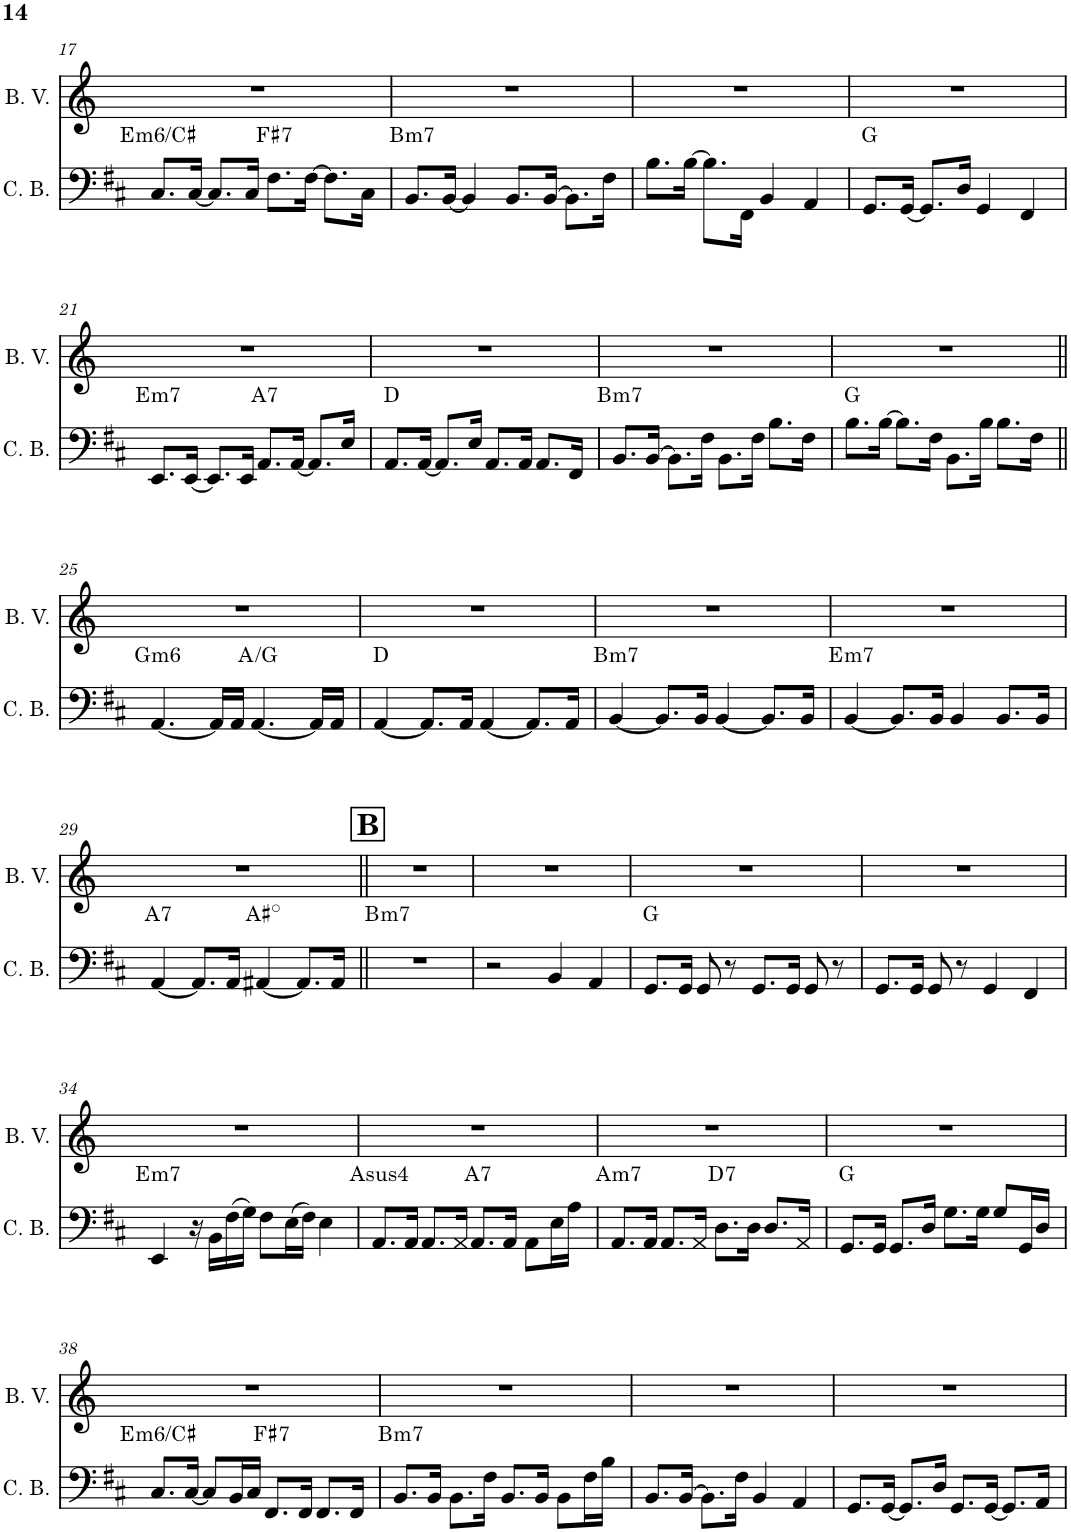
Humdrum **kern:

**kern	**harte	**kern
*part2	*part2	*part1
*staff2	*	*staff1
*I"Contra Baixo	*	*I"Back Vocal
*I'C. B.	*	*I'B. V.
!!LO:PB:g=z
*clefF4	*	*clefG2
*Trd7c12	*	*
*k[f#c#]	*	*k[]
*M4/4	*	*M4/4
=17	=17	=17
!	!LO:H:kt=m6	!
8.C#/L	E:min6/6	1r
[16C#/Jk	.	.
8.C#/L]	.	.
16C#/Jk	.	.
!	!LO:H:kt=7	!
8.F#\L	F#:7	.
[16F#\Jk	.	.
8.F#\L]	.	.
16C#\Jk	.	.
=18	=18	=18
!	!LO:H:kt=m7	!
8.BB/L	B:min7	1r
[16BB/Jk	.	.
4BB/]	.	.
8.BB/L	.	.
[16BB/Jk	.	.
8.BB\L]	.	.
16F#\Jk	.	.
=19	=19	=19
8.B\L	.	1r
[16B\Jk	.	.
8.B\L]	.	.
16FF#\Jk	.	.
4BB/	.	.
4AA/	.	.
=20	=20	=20
8.GG/L	G:maj	1r
[16GG/Jk	.	.
8.GG/L]	.	.
16D/Jk	.	.
4GG/	.	.
4FF#/	.	.
!!LO:LB:g=z
=21	=21	=21
!	!LO:H:kt=m7	!
8.EE/L	E:min7	1r
[16EE/Jk	.	.
8.EE/L]	.	.
16EE/Jk	.	.
!	!LO:H:kt=7	!
8.AA/L	A:7	.
[16AA/Jk	.	.
8.AA/L]	.	.
16E/Jk	.	.
=22	=22	=22
8.AA/L	D:maj	1r
[16AA/Jk	.	.
8.AA/L]	.	.
16E/Jk	.	.
8.AA/L	.	.
16AA/Jk	.	.
8.AA/L	.	.
16FF#/Jk	.	.
=23	=23	=23
!	!LO:H:kt=m7	!
8.BB/L	B:min7	1r
[16BB/Jk	.	.
8.BB\L]	.	.
16F#\Jk	.	.
8.BB\L	.	.
16F#\Jk	.	.
8.B\L	.	.
16F#\Jk	.	.
=24	=24	=24
8.B\L	G:maj	1r
[16B\Jk	.	.
8.B\L]	.	.
16F#\Jk	.	.
8.BB\L	.	.
16B\Jk	.	.
8.B\L	.	.
16F#\Jk	.	.
!!LO:LB:g=z
=25||	=25||	=25||
!	!LO:H:kt=m6	!
[4.AA/	G:min6	1r
16AA/LL]	.	.
16AA/JJ	.	.
[4.AA/	A:maj/b7	.
16AA/LL]	.	.
16AA/JJ	.	.
=26	=26	=26
[4AA/	D:maj	1r
8.AA/L]	.	.
16AA/Jk	.	.
[4AA/	.	.
8.AA/L]	.	.
16AA/Jk	.	.
=27	=27	=27
!	!LO:H:kt=m7	!
[4BB/	B:min7	1r
8.BB/L]	.	.
16BB/Jk	.	.
[4BB/	.	.
8.BB/L]	.	.
16BB/Jk	.	.
=28	=28	=28
!	!LO:H:kt=m7	!
[4BB/	E:min7	1r
8.BB/L]	.	.
16BB/Jk	.	.
4BB/	.	.
8.BB/L	.	.
16BB/Jk	.	.
!!LO:LB:g=z
=29	=29	=29
!	!LO:H:kt=7	!
[4AA/	A:7	1r
8.AA/L]	.	.
16AA/Jk	.	.
[4AA#X/	A#:dim	.
8.AA#/L]	.	.
16AA#/Jk	.	.
!!LO:REH:place=s1:a:B:cj:fs=14:t=B
=30||	=30||	=30||
!	!LO:H:kt=m7	!
1r	B:min7	1r
=31	=31	=31
2r	.	1r
4BB/	.	.
4AA/	.	.
=32	=32	=32
8.GG/L	G:maj	1r
16GG/Jk	.	.
8GG/	.	.
8r	.	.
8.GG/L	.	.
16GG/Jk	.	.
8GG/	.	.
8r	.	.
=33	=33	=33
8.GG/L	.	1r
16GG/Jk	.	.
8GG/	.	.
8r	.	.
4GG/	.	.
4FF#/	.	.
!!LO:LB:g=z
=34	=34	=34
!	!LO:H:kt=m7	!
4EE/	E:min7	1r
16r	.	.
16BB\LL	.	.
(16F#\	.	.
16G\JJ)	.	.
8F#\L	.	.
(16E\L	.	.
16F#\JJ)	.	.
4E\	.	.
=35	=35	=35
!	!LO:H:kt=4	!
8.AA/L	A:sus4	1r
16AA/Jk	.	.
8.AA/L	.	.
16AA/Jk	.	.
!	!LO:H:kt=7	!
8.AA/L	A:7	.
16AA/Jk	.	.
8AA\L	.	.
16E\L	.	.
16A\JJ	.	.
=36	=36	=36
!	!LO:H:kt=m7	!
8.AA/L	A:min7	1r
16AA/Jk	.	.
8.AA/L	.	.
16AA/Jk	.	.
!	!LO:H:kt=7	!
8.D\L	D:7	.
16D\Jk	.	.
8.D/L	.	.
16AA/Jk	.	.
=37	=37	=37
8.GG/L	G:maj	1r
16GG/Jk	.	.
8.GG/L	.	.
16D/Jk	.	.
8.G\L	.	.
16G\Jk	.	.
8G/L	.	.
16GG/L	.	.
16D/JJ	.	.
!!LO:LB:g=z
=38	=38	=38
!	!LO:H:kt=m6	!
8.C#/L	E:min6/6	1r
[16C#/Jk	.	.
8C#/L]	.	.
16BB/L	.	.
16C#/JJ	.	.
!	!LO:H:kt=7	!
8.FF#/L	F#:7	.
16FF#/Jk	.	.
8.FF#/L	.	.
16FF#/Jk	.	.
=39	=39	=39
!	!LO:H:kt=m7	!
8.BB/L	B:min7	1r
16BB/Jk	.	.
8.BB\L	.	.
16F#\Jk	.	.
8.BB/L	.	.
16BB/Jk	.	.
8BB\L	.	.
16F#\L	.	.
16B\JJ	.	.
=40	=40	=40
8.BB/L	.	1r
[16BB/Jk	.	.
8.BB\L]	.	.
16F#\Jk	.	.
4BB/	.	.
4AA/	.	.
=41	=41	=41
8.GG/L	.	1r
[16GG/Jk	.	.
8.GG/L]	.	.
16D/Jk	.	.
8.GG/L	.	.
[16GG/Jk	.	.
8.GG/L]	.	.
16AA/Jk	.	.
=	=	=
*-	*-	*-
